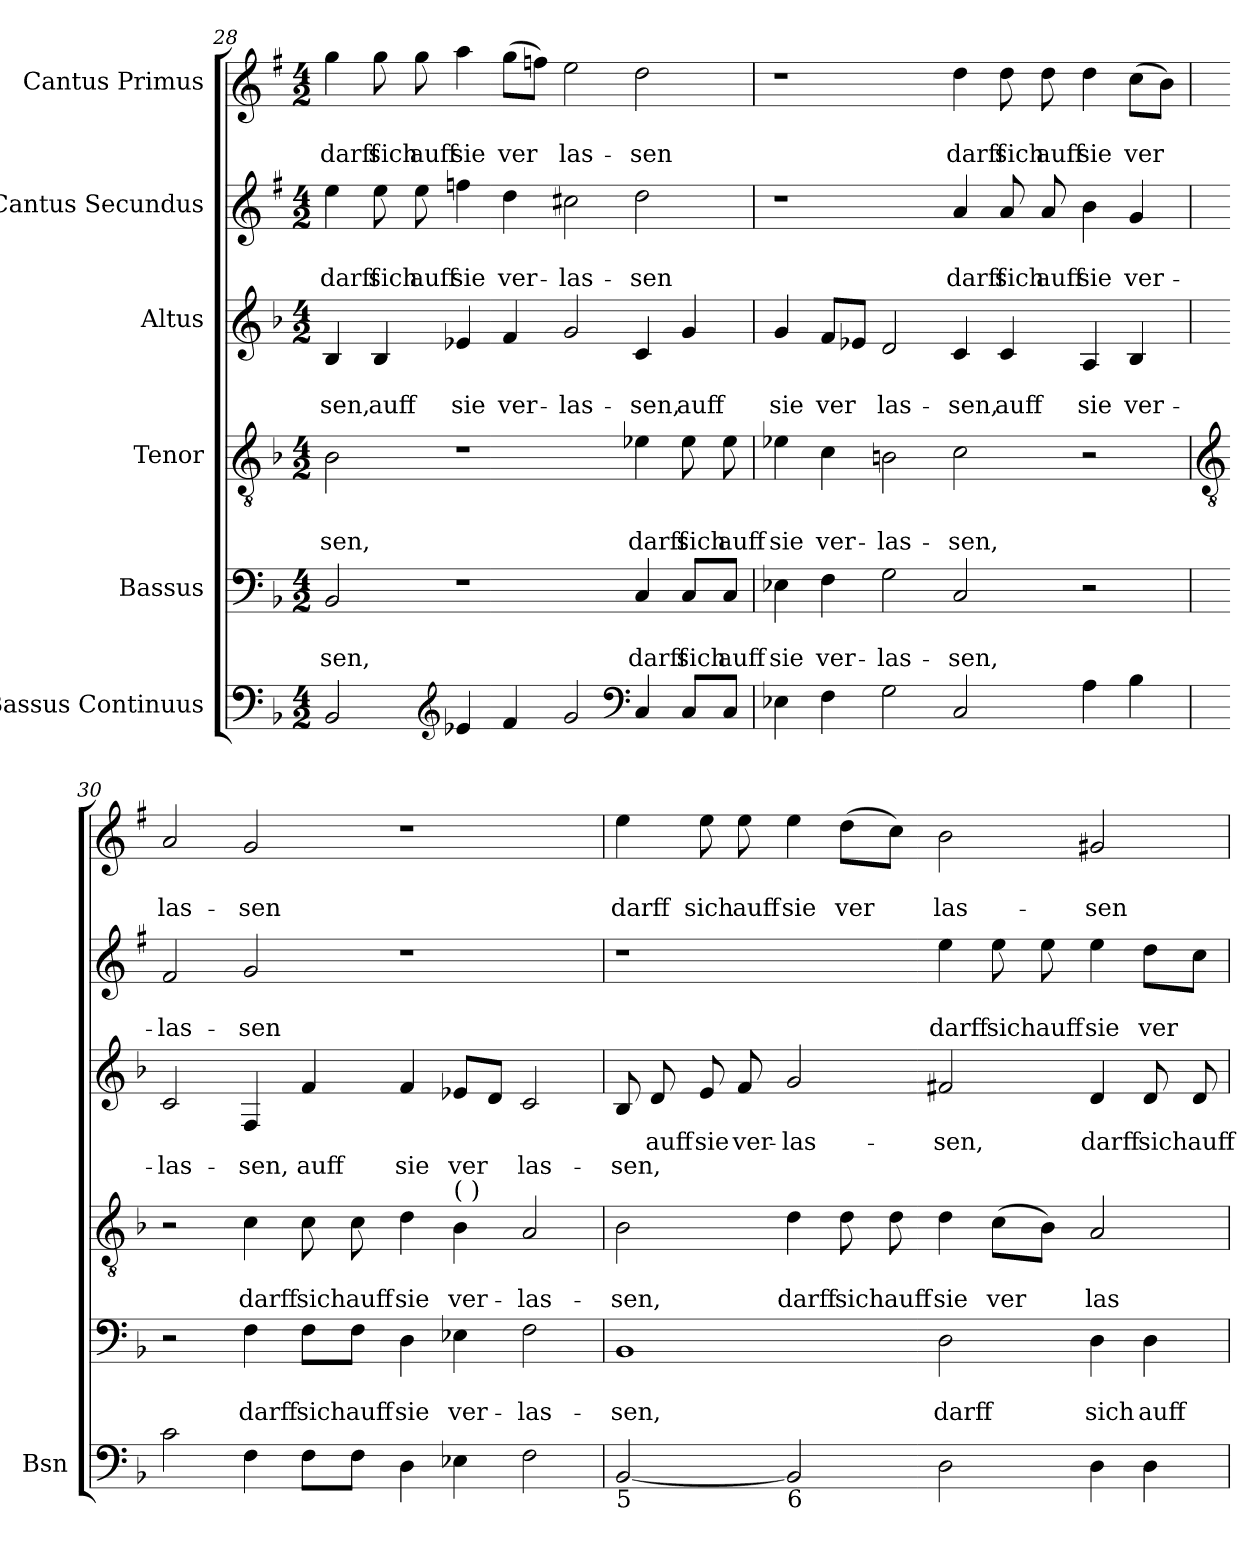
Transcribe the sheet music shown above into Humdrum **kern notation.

**kern	**kern	**text	**text	**kern	**text	**text	**kern	**text	**text	**kern	**text	**text	**kern	**text	**text
*part6	*part5	*part5	*part5	*part4	*part4	*part4	*part3	*part3	*part3	*part2	*part2	*part2	*part1	*part1	*part1
*staff6	*staff5	*staff5	*staff5	*staff4	*staff4	*staff4	*staff3	*staff3	*staff3	*staff2	*staff2	*staff2	*staff1	*staff1	*staff1
*I"Bassus Continuus	*I"Bassus	*	*	*I"Tenor	*	*	*I"Altus	*	*	*I"Cantus Secundus	*	*	*I"Cantus Primus	*	*
*I'Bsn	*	*	*	*	*	*	*	*	*	*	*	*	*	*	*
*clefF4	*clefF4	*	*	*clefGv2	*	*	*clefG2	*	*	*clefG2	*	*	*clefG2	*	*
*	*	*	*	*	*	*	*	*	*	*ITrd1c2	*	*	*ITrd1c2	*	*
*k[b-]	*k[b-]	*	*	*k[b-]	*	*	*k[b-]	*	*	*k[b-]	*	*	*k[b-]	*	*
*F:	*F:	*	*	*F:	*	*	*F:	*	*	*F:	*	*	*F:	*	*
*M4/2	*M4/2	*	*	*M4/2	*	*	*M4/2	*	*	*M4/2	*	*	*M4/2	*	*
=28	=28	=28	=28	=28	=28	=28	=28	=28	=28	=28	=28	=28	=28	=28	=28
!	!	!	!LO:LY:b	!	!	!LO:LY:b	!	!	!LO:LY:b	!	!	!LO:LY:b	!	!	!LO:LY:b
2BB-	2BB-	.	-sen,	2B-	.	-sen,	4B-	.	-sen,	4dd	.	darff	4ff	.	darff
!	!	!	!	!	!	!	!	!	!LO:LY:b	!	!	!LO:LY:b	!	!	!LO:LY:b
.	.	.	.	.	.	.	4B-	.	auff	8dd	.	sich	8ff	.	sich
!	!	!	!	!	!	!	!	!	!	!	!	!LO:LY:b	!	!	!LO:LY:b
.	.	.	.	.	.	.	.	.	.	8dd	.	auff	8ff	.	auff
*clefG2	*	*	*	*	*	*	*	*	*	*	*	*	*	*	*
!	!	!	!	!	!	!	!	!	!LO:LY:b	!	!	!LO:LY:b	!	!	!LO:LY:b
4e-X	1r	.	.	1r	.	.	4e-X	.	sie	4ee-X	.	sie	4gg	.	sie
!	!	!	!	!	!	!	!	!	!LO:LY:b	!	!	!LO:LY:b	!	!	!LO:LY:b
4f	.	.	.	.	.	.	4f	.	ver-	4cc	.	ver-	(>8ffL	.	ver
.	.	.	.	.	.	.	.	.	.	.	.	.	8ee-XJ)	.	.
!	!	!	!	!	!	!	!	!	!LO:LY:b	!	!	!LO:LY:b	!	!	!LO:LY:b
2g	.	.	.	.	.	.	2g	.	-las-	2bn	.	-las-	2dd	.	las-
*clefF4	*	*	*	*	*	*	*	*	*	*	*	*	*	*	*
!	!	!	!LO:LY:b	!	!	!LO:LY:b	!	!	!LO:LY:b	!	!	!LO:LY:b	!	!	!LO:LY:b
4C	4C	.	darff	4e-X	.	darff	4c	.	-sen,	2cc	.	-sen	2cc	.	-sen
!	!	!	!LO:LY:b	!	!	!LO:LY:b	!	!	!LO:LY:b	!	!	!	!	!	!
8C/L	8C/L	.	sich	8e-	.	sich	4g	.	auff	.	.	.	.	.	.
!	!	!	!LO:LY:b	!	!	!LO:LY:b	!	!	!	!	!	!	!	!	!
8C/J	8C/J	.	auff	8e-	.	auff	.	.	.	.	.	.	.	.	.
=29	=29	=29	=29	=29	=29	=29	=29	=29	=29	=29	=29	=29	=29	=29	=29
!	!	!	!LO:LY:b	!	!	!LO:LY:b	!	!	!LO:LY:b	!	!	!	!	!	!
4E-X	4E-X	.	sie	4e-	.	sie	4g	.	sie	1r	.	.	1r	.	.
!	!	!	!LO:LY:b	!	!	!LO:LY:b	!	!	!LO:LY:b	!	!	!	!	!	!
4F	4F	.	ver-	4c	.	ver-	8fL	.	ver	.	.	.	.	.	.
!	!	!	!	!	!	!	!	!	!LO:LY:b	!	!	!	!	!	!
.	.	.	.	.	.	.	8e-XJ	.	-	.	.	.	.	.	.
!	!	!	!LO:LY:b	!	!	!LO:LY:b	!	!	!LO:LY:b	!	!	!	!	!	!
2G	2G	.	-las-	2Bn	.	-las-	2d	.	las-	.	.	.	.	.	.
!	!	!	!LO:LY:b	!	!	!LO:LY:b	!	!	!LO:LY:b	!	!	!LO:LY:b	!	!	!LO:LY:b
2C	2C	.	-sen,	2c	.	-sen,	4c	.	-sen,	4g	.	darff	4cc	.	darff
!	!	!	!	!	!	!	!	!	!LO:LY:b	!	!	!LO:LY:b	!	!	!LO:LY:b
.	.	.	.	.	.	.	4c	.	auff	8g	.	sich	8cc	.	sich
!	!	!	!	!	!	!	!	!	!	!	!	!LO:LY:b	!	!	!LO:LY:b
.	.	.	.	.	.	.	.	.	.	8g	.	auff	8cc	.	auff
!	!	!	!	!	!	!	!	!	!LO:LY:b	!	!	!LO:LY:b	!	!	!LO:LY:b
4A	2r	.	.	2r	.	.	4A	.	sie	4a	.	sie	4cc	.	sie
!	!	!	!	!	!	!	!	!	!LO:LY:b	!	!	!LO:LY:b	!	!	!LO:LY:b
4B-	.	.	.	.	.	.	4B-	.	ver-	4f	.	ver-	(<8b-L	.	ver
.	.	.	.	.	.	.	.	.	.	.	.	.	8aJ)	.	.
!!LO:LB:g=z
=30	=30	=30	=30	=30	=30	=30	=30	=30	=30	=30	=30	=30	=30	=30	=30
*	*	*	*	*clefGv2	*	*	*	*	*	*	*	*	*	*	*
!	!	!	!	!	!	!	!	!	!LO:LY:b	!	!	!LO:LY:b	!	!	!LO:LY:b
2c	2r	.	.	2r	.	.	2c	.	-las-	2e	.	-las-	2g	.	las-
!	!	!	!LO:LY:b	!	!	!LO:LY:b	!	!	!LO:LY:b	!	!	!LO:LY:b	!	!	!LO:LY:b
4F	4F	.	darff	4c	.	darff	4F	.	-sen,	2f	.	-sen	2f	.	-sen
!	!	!	!LO:LY:b	!	!	!LO:LY:b	!	!	!LO:LY:b	!	!	!	!	!	!
8F\L	8F\L	.	sich	8c	.	sich	4f	.	auff	.	.	.	.	.	.
!	!	!	!LO:LY:b	!	!	!LO:LY:b	!	!	!	!	!	!	!	!	!
8F\J	8F\J	.	auff	8c	.	auff	.	.	.	.	.	.	.	.	.
!	!	!	!LO:LY:b	!	!	!LO:LY:b	!	!	!LO:LY:b	!	!	!	!	!	!
4D	4D	.	sie	4d	.	sie	4f	.	sie	1r	.	.	1r	.	.
!	!	!	!	!LO:TX:a:t=(  )	!	!	!	!	!	!	!	!	!	!	!
!	!	!	!LO:LY:b	!	!	!LO:LY:b	!	!	!LO:LY:b	!	!	!	!	!	!
4E-X	4E-X	.	ver-	4B-	.	ver-	8e-XL	.	ver	.	.	.	.	.	.
!	!	!	!	!	!	!	!	!	!LO:LY:b	!	!	!	!	!	!
.	.	.	.	.	.	.	8dJ	.	-	.	.	.	.	.	.
!	!	!	!LO:LY:b	!	!	!LO:LY:b	!	!	!LO:LY:b	!	!	!	!	!	!
2F	2F	.	-las-	2A	.	-las-	2c	.	las-	.	.	.	.	.	.
=31	=31	=31	=31	=31	=31	=31	=31	=31	=31	=31	=31	=31	=31	=31	=31
!LO:TX:b:t=5	!	!	!	!	!	!	!	!	!	!	!	!	!	!	!
!	!	!	!LO:LY:b	!	!	!LO:LY:b	!	!	!LO:LY:b	!	!	!	!	!	!LO:LY:b
[2BB-	1BB-	.	-sen,	2B-	.	-sen,	8B-	.	-sen,	1r	.	.	4dd	.	darff
!	!	!	!	!	!	!	!	!LO:LY:b	!	!	!	!	!	!	!
.	.	.	.	.	.	.	8d	auff	.	.	.	.	.	.	.
!	!	!	!	!	!	!	!	!LO:LY:b	!	!	!	!	!	!	!LO:LY:b
.	.	.	.	.	.	.	8e	sie	.	.	.	.	8dd	.	sich
!	!	!	!	!	!	!	!	!LO:LY:b	!	!	!	!	!	!	!LO:LY:b
.	.	.	.	.	.	.	8f	ver-	.	.	.	.	8dd	.	auff
!LO:TX:b:t=6	!	!	!	!	!	!	!	!	!	!	!	!	!	!	!
!	!	!	!	!	!	!LO:LY:b	!	!LO:LY:b	!	!	!	!	!	!	!LO:LY:b
2BB-]	.	.	.	4d	.	darff	2g	-las-	.	.	.	.	4dd	.	sie
!	!	!	!	!	!	!LO:LY:b	!	!	!	!	!	!	!	!	!LO:LY:b
.	.	.	.	8d	.	sich	.	.	.	.	.	.	(>8ccL	.	ver
!	!	!	!	!	!	!LO:LY:b	!	!	!	!	!	!	!	!	!
.	.	.	.	8d	.	auff	.	.	.	.	.	.	8b-J)	.	.
!	!	!	!LO:LY:b	!	!	!LO:LY:b	!	!LO:LY:b	!	!	!	!LO:LY:b	!	!	!LO:LY:b
2D	2D	.	darff	4d	.	sie	2f#X	-sen,	.	4dd	.	darff	2a	.	las-
!	!	!	!	!	!	!LO:LY:b	!	!	!	!	!	!LO:LY:b	!	!	!
.	.	.	.	(>8cL	.	ver	.	.	.	8dd	.	sich	.	.	.
!	!	!	!	!	!	!LO:LY:b	!	!	!	!	!	!LO:LY:b	!	!	!
.	.	.	.	8B-J)	.	-	.	.	.	8dd	.	auff	.	.	.
!	!	!	!LO:LY:b	!	!	!LO:LY:b	!	!LO:LY:b	!	!	!	!LO:LY:b	!	!	!LO:LY:b
4D	4D	.	sich	2A	.	las-	4d	darff	.	4dd	.	sie	2f#X	.	-sen
!	!	!	!LO:LY:b	!	!	!	!	!LO:LY:b	!	!	!	!LO:LY:b	!	!	!
4D	4D	.	auff	.	.	.	8d	sich	.	8ccL	.	ver	.	.	.
!	!	!	!	!	!	!	!	!LO:LY:b	!	!	!	!	!	!	!
.	.	.	.	.	.	.	8d	auff	.	8b-J	.	.	.	.	.
=	=	=	=	=	=	=	=	=	=	=	=	=	=	=	=
*-	*-	*-	*-	*-	*-	*-	*-	*-	*-	*-	*-	*-	*-	*-	*-
